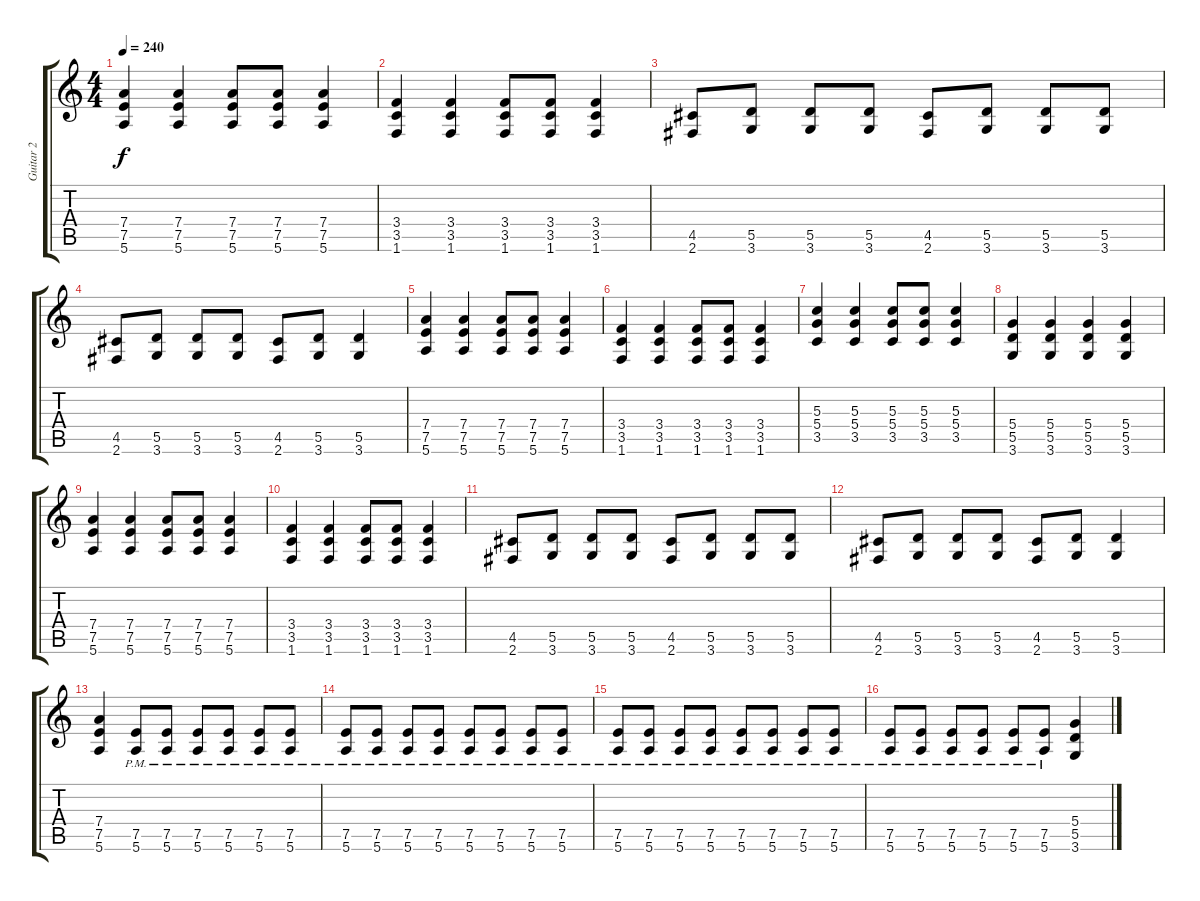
\track ("Guitar 2" "Guitar 2") {instrument distortionguitar}
\staff {score tabs}
\tuning (E4 B3 G3 D3 A2 E2) {hide}
\ts (4 4)
\tempo 240
\clef g2
\ks c
(7.4 7.5 5.6).4{dy f} (7.4 7.5 5.6).4 (7.4 7.5 5.6).8 (7.4 7.5 5.6).8 (7.4 7.5 5.6).4 |
(3.4 3.5 1.6).4 (3.4 3.5 1.6).4 (3.4 3.5 1.6).8 (3.4 3.5 1.6).8 (3.4 3.5 1.6).4 |
(4.5 2.6).8 (5.5 3.6).8 (5.5 3.6).8 (5.5 3.6).8 (4.5 2.6).8 (5.5 3.6).8 (5.5 3.6).8 (5.5 3.6).8 |
(4.5 2.6).8 (5.5 3.6).8 (5.5 3.6).8 (5.5 3.6).8 (4.5 2.6).8 (5.5 3.6).8 (5.5 3.6).4 |
(7.4 7.5 5.6).4 (7.4 7.5 5.6).4 (7.4 7.5 5.6).8 (7.4 7.5 5.6).8 (7.4 7.5 5.6).4 |
(3.4 3.5 1.6).4 (3.4 3.5 1.6).4 (3.4 3.5 1.6).8 (3.4 3.5 1.6).8 (3.4 3.5 1.6).4 |
(5.3 5.4 3.5).4 (5.3 5.4 3.5).4 (5.3 5.4 3.5).8 (5.3 5.4 3.5).8 (5.3 5.4 3.5).4 |
(5.4 5.5 3.6).4 (5.4 5.5 3.6).4 (5.4 5.5 3.6).4 (5.4 5.5 3.6).4 |
(7.4 7.5 5.6).4 (7.4 7.5 5.6).4 (7.4 7.5 5.6).8 (7.4 7.5 5.6).8 (7.4 7.5 5.6).4 |
(3.4 3.5 1.6).4 (3.4 3.5 1.6).4 (3.4 3.5 1.6).8 (3.4 3.5 1.6).8 (3.4 3.5 1.6).4 |
(4.5 2.6).8 (5.5 3.6).8 (5.5 3.6).8 (5.5 3.6).8 (4.5 2.6).8 (5.5 3.6).8 (5.5 3.6).8 (5.5 3.6).8 |
(4.5 2.6).8 (5.5 3.6).8 (5.5 3.6).8 (5.5 3.6).8 (4.5 2.6).8 (5.5 3.6).8 (5.5 3.6).4 |
(7.4 7.5 5.6).4 (7.5{pm} 5.6{pm}).8 (7.5{pm} 5.6{pm}).8 (7.5{pm} 5.6{pm}).8 (7.5{pm} 5.6{pm}).8 (7.5{pm} 5.6{pm}).8 (7.5{pm} 5.6{pm}).8 |
(7.5{pm} 5.6{pm}).8 (7.5{pm} 5.6{pm}).8 (7.5{pm} 5.6{pm}).8 (7.5{pm} 5.6{pm}).8 (7.5{pm} 5.6{pm}).8 (7.5{pm} 5.6{pm}).8 (7.5{pm} 5.6{pm}).8 (7.5{pm} 5.6{pm}).8 |
(7.5{pm} 5.6{pm}).8 (7.5{pm} 5.6{pm}).8 (7.5{pm} 5.6{pm}).8 (7.5{pm} 5.6{pm}).8 (7.5{pm} 5.6{pm}).8 (7.5{pm} 5.6{pm}).8 (7.5{pm} 5.6{pm}).8 (7.5{pm} 5.6{pm}).8 |
(7.5{pm} 5.6{pm}).8 (7.5{pm} 5.6{pm}).8 (7.5{pm} 5.6{pm}).8 (7.5{pm} 5.6{pm}).8 (7.5{pm} 5.6{pm}).8 (7.5{pm} 5.6{pm}).8 (5.4 5.5 3.6).4
